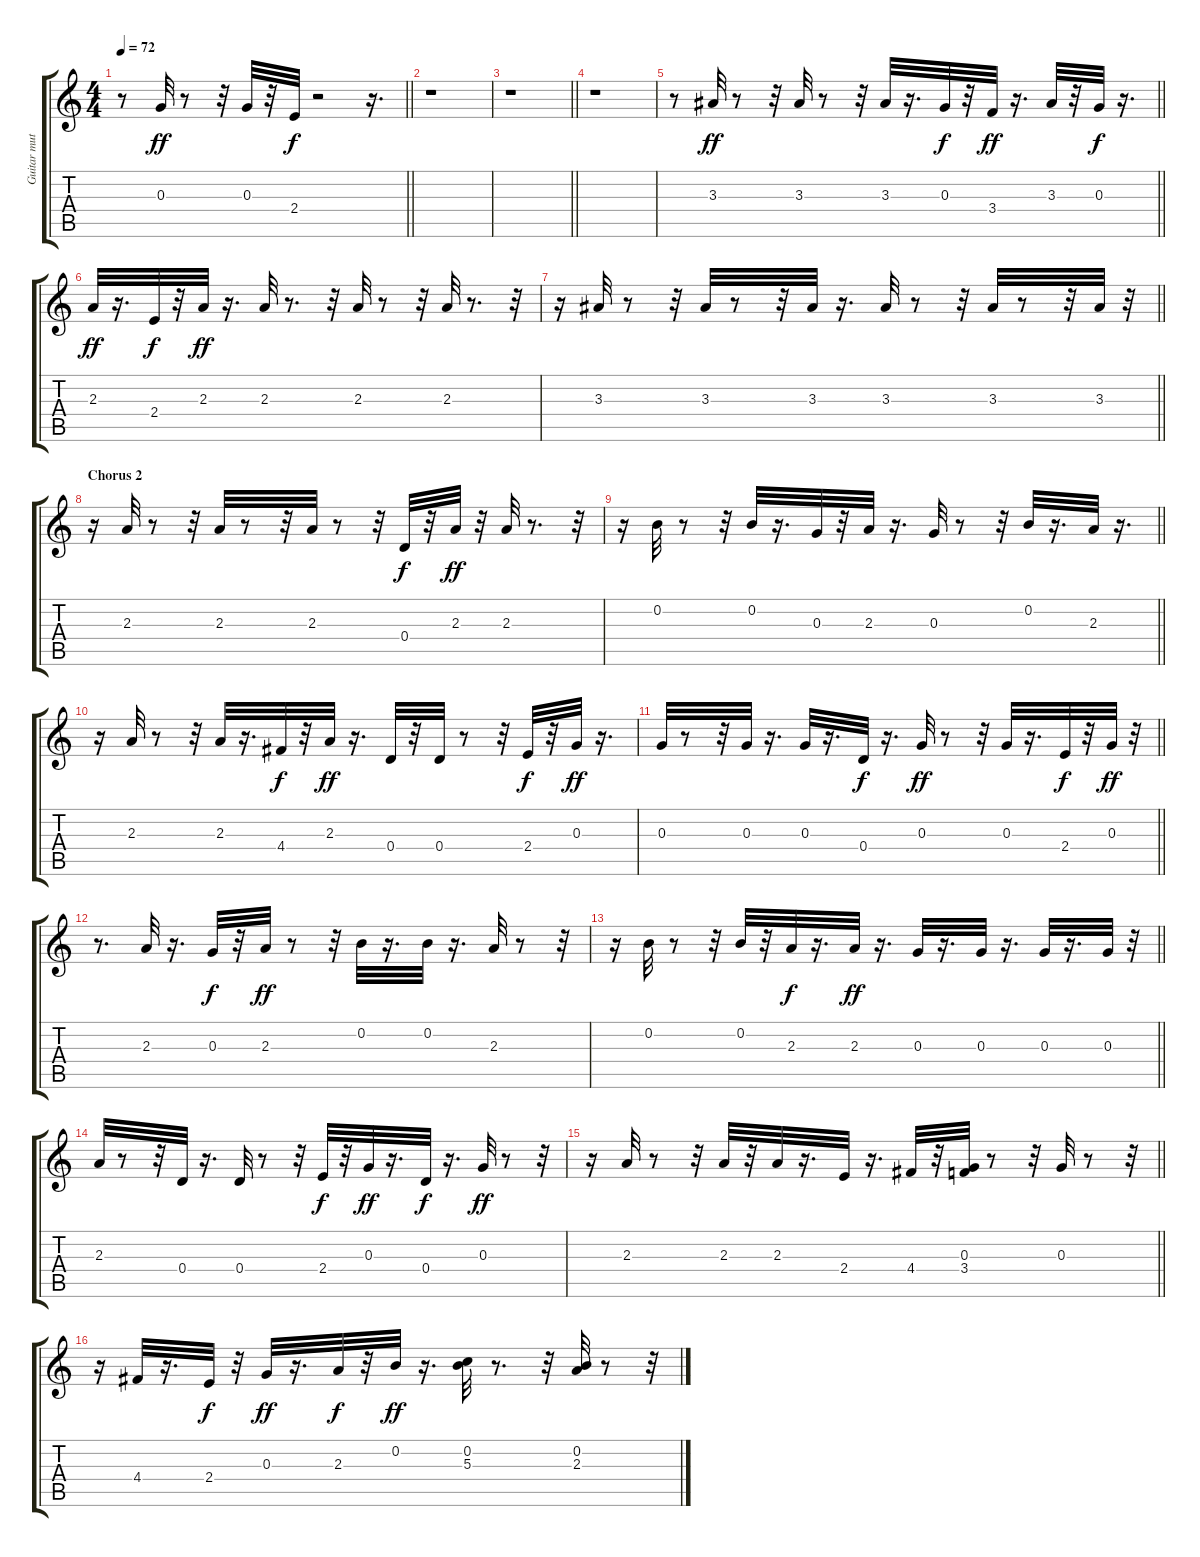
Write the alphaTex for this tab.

\track ("Guitar muted" "Guitar mut") {instrument electricguitarmuted}
\staff {score tabs}
\tuning (E4 B3 G3 D3 A2 E2) {hide}
\ts (4 4)
\tempo 72
\clef g2
\barLineRight lightlight
\ks c
r.8{dy ff} 0.3.32 r.8 r.32 0.3.32 r.32 2.4.32{dy f} r.2 r.16{d} |
r.1 |
\barLineRight lightlight
r.1 |
r.1 |
\barLineRight lightlight
r.8 3.3.32{dy ff} r.8 r.32 3.3.32 r.8 r.32 3.3.32 r.16{d} 0.3.32{dy f} r.32 3.4.32{dy ff} r.16{d} 3.3.32 r.32 0.3.32{dy f} r.16{d} |
2.3.32{dy ff} r.16{d} 2.4.32{dy f} r.32 2.3.32{dy ff} r.16{d} 2.3.32 r.8{d} r.32 2.3.32 r.8 r.32 2.3.32 r.8{d} r.32 |
\barLineRight lightlight
r.16 3.3.32 r.8 r.32 3.3.32 r.8 r.32 3.3.32 r.16{d} 3.3.32 r.8 r.32 3.3.32 r.8 r.32 3.3.32 r.32 |
\section ("" "Chorus 2")
r.16 2.3.32 r.8 r.32 2.3.32 r.8 r.32 2.3.32 r.8 r.32 0.4.32{dy f} r.32 2.3.32{dy ff} r.32 2.3.32 r.8{d} r.32 |
\barLineRight lightlight
r.16 0.2.32 r.8 r.32 0.2.32 r.16{d} 0.3.32 r.32 2.3.32 r.16{d} 0.3.32 r.8 r.32 0.2.32 r.16{d} 2.3.32 r.16{d} |
r.16 2.3.32 r.8 r.32 2.3.32 r.16{d} 4.4.32{dy f} r.32 2.3.32{dy ff} r.16{d} 0.4.32 r.32 0.4.32 r.8 r.32 2.4.32{dy f} r.32 0.3.32{dy ff} r.16{d} |
\barLineRight lightlight
0.3.32 r.8 r.32 0.3.32 r.16{d} 0.3.32 r.16{d} 0.4.32{dy f} r.16{d} 0.3.32{dy ff} r.8 r.32 0.3.32 r.16{d} 2.4.32{dy f} r.32 0.3.32{dy ff} r.32 |
r.8{d} 2.3.32 r.16{d} 0.3.32{dy f} r.32 2.3.32{dy ff} r.8 r.32 0.2.32 r.16{d} 0.2.32 r.16{d} 2.3.32 r.8 r.32 |
\barLineRight lightlight
r.16 0.2.32 r.8 r.32 0.2.32 r.32 2.3.32{dy f} r.16{d} 2.3.32{dy ff} r.16{d} 0.3.32 r.16{d} 0.3.32 r.16{d} 0.3.32 r.16{d} 0.3.32 r.32 |
2.3.32 r.8 r.32 0.4.32 r.16{d} 0.4.32 r.8 r.32 2.4.32{dy f} r.32 0.3.32{dy ff} r.16{d} 0.4.32{dy f} r.16{d} 0.3.32{dy ff} r.8 r.32 |
\barLineRight lightlight
r.16 2.3.32 r.8 r.32 2.3.32 r.32 2.3.32 r.16{d} 2.4.32 r.16{d} 4.4.32 r.32 (0.3 3.4).32 r.8 r.32 0.3.32 r.8 r.32 |
r.16 4.4.32 r.16{d} 2.4.32{dy f} r.32 0.3.32{dy ff} r.16{d} 2.3.32{dy f} r.32 0.2.32{dy ff} r.16{d} (0.2 5.3).32 r.8{d} r.32 (0.2 2.3).32 r.8 r.32
